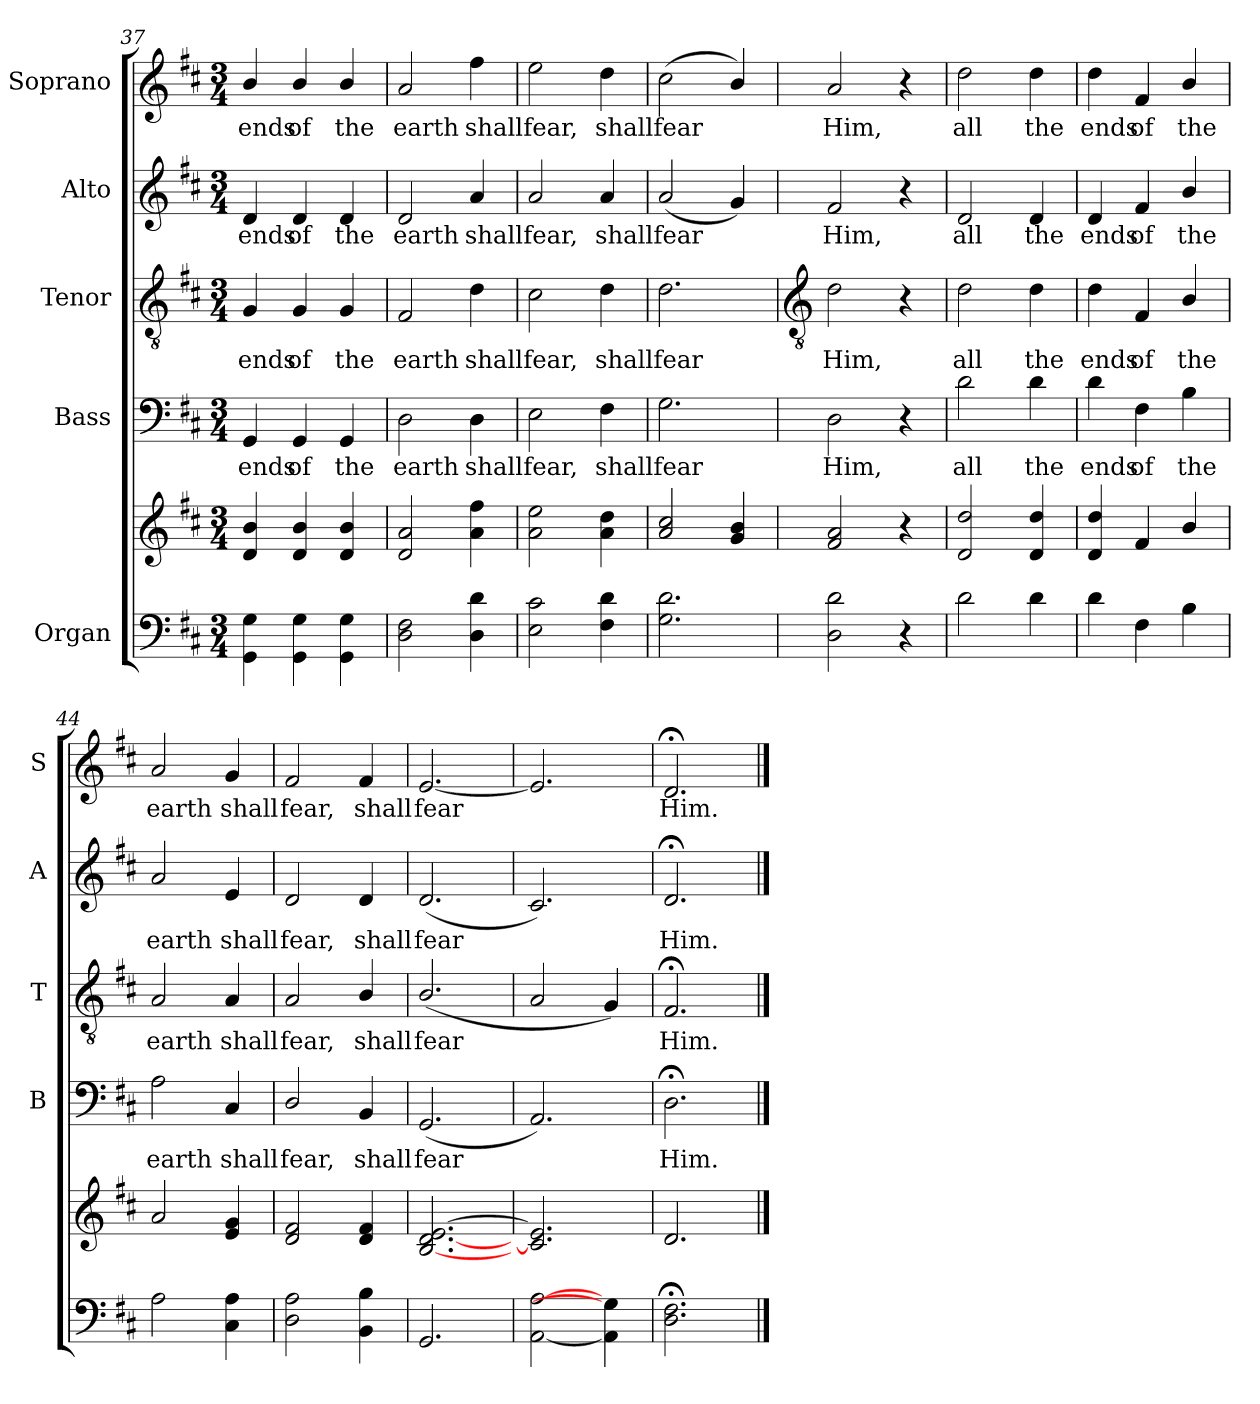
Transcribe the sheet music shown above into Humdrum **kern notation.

**kern	**kern	**kern	**text	**kern	**text	**kern	**text	**kern	**text
*part5	*part5	*part4	*part4	*part3	*part3	*part2	*part2	*part1	*part1
*staff6	*staff5	*staff4	*staff4	*staff3	*staff3	*staff2	*staff2	*staff1	*staff1
*I"Organ	*	*I"Bass	*	*I"Tenor	*	*I"Alto	*	*I"Soprano	*
*	*	*I'B	*	*I'T	*	*I'A	*	*I'S	*
*clefF4	*clefG2	*clefF4	*	*clefGv2	*	*clefG2	*	*clefG2	*
*k[f#c#]	*k[f#c#]	*k[f#c#]	*	*k[f#c#]	*	*k[f#c#]	*	*k[f#c#]	*
*D:	*D:	*D:	*	*D:	*	*D:	*	*D:	*
*M3/4	*M3/4	*M3/4	*	*M3/4	*	*M3/4	*	*M3/4	*
=37	=37	=37	=37	=37	=37	=37	=37	=37	=37
*^	*	*	*	*	*	*	*	*	*
!	!	!	!	!LO:LY:b	!	!LO:LY:b	!	!LO:LY:b	!	!LO:LY:b
2ryy	4GG\ 4G\	4d/ 4b/	4GG	ends	4G	ends	4d	ends	4b/	ends
!	!	!	!	!LO:LY:b	!	!LO:LY:b	!	!LO:LY:b	!	!LO:LY:b
.	4GG\ 4G\	4d/ 4b/	4GG	of	4G	of	4d	of	4b/	of
!	!	!	!	!LO:LY:b	!	!LO:LY:b	!	!LO:LY:b	!	!LO:LY:b
4ryy	4GG\ 4G\	4d/ 4b/	4GG	the	4G	the	4d	the	4b/	the
=38	=38	=38	=38	=38	=38	=38	=38	=38	=38	=38
!	!	!	!	!LO:LY:b	!	!LO:LY:b	!	!LO:LY:b	!	!LO:LY:b
2.ryy	2D 2F#	2d 2a	2D	earth	2F#	earth	2d	earth	2a	earth
!	!	!	!	!LO:LY:b	!	!LO:LY:b	!	!LO:LY:b	!	!LO:LY:b
.	4D 4d	4a 4ff#	4D	shall	4d	shall	4a	shall	4ff#	shall
=39	=39	=39	=39	=39	=39	=39	=39	=39	=39	=39
!	!	!	!	!LO:LY:b	!	!LO:LY:b	!	!LO:LY:b	!	!LO:LY:b
2.ryy	2E 2c#	2a 2ee	2E	fear,	2c#	fear,	2a	fear,	2ee	fear,
!	!	!	!	!LO:LY:b	!	!LO:LY:b	!	!LO:LY:b	!	!LO:LY:b
.	4F# 4d	4a 4dd	4F#	shall	4d	shall	4a	shall	4dd	shall
=40	=40	=40	=40	=40	=40	=40	=40	=40	=40	=40
!	!	!	!	!LO:LY:b	!	!LO:LY:b	!	!LO:LY:b	!	!LO:LY:b
2.ryy	2.G 2.d	2a/ 2cc#/	2.G	fear	2.d	fear	(<2a	fear	(<2cc#	fear
.	.	4g/ 4b/	.	.	.	.	4g)	.	4b/)	.
*v	*v	*	*	*	*	*	*	*	*	*
!!LO:LB:g=z
=41	=41	=41	=41	=41	=41	=41	=41	=41	=41
*	*	*	*	*clefGv2	*	*	*	*	*
!	!	!	!LO:LY:b	!	!LO:LY:b	!	!LO:LY:b	!	!LO:LY:b
2D 2d	2f# 2a	2D	Him,	2d	Him,	2f#	Him,	2a	Him,
4r	4r	4r	.	4r	.	4r	.	4r	.
=42	=42	=42	=42	=42	=42	=42	=42	=42	=42
!	!	!	!LO:LY:b	!	!LO:LY:b	!	!LO:LY:b	!	!LO:LY:b
2d	2d 2dd	2d	all	2d	all	2d	all	2dd	all
!	!	!	!LO:LY:b	!	!LO:LY:b	!	!LO:LY:b	!	!LO:LY:b
4d	4d 4dd	4d	the	4d	the	4d	the	4dd	the
=43	=43	=43	=43	=43	=43	=43	=43	=43	=43
!	!	!	!LO:LY:b	!	!LO:LY:b	!	!LO:LY:b	!	!LO:LY:b
4d	4d 4dd	4d	ends	4d	ends	4d	ends	4dd	ends
!	!	!	!LO:LY:b	!	!LO:LY:b	!	!LO:LY:b	!	!LO:LY:b
4F#	4f#	4F#	of	4F#	of	4f#	of	4f#	of
!	!	!	!LO:LY:b	!	!LO:LY:b	!	!LO:LY:b	!	!LO:LY:b
4B	4b/	4B	the	4B/	the	4b/	the	4b/	the
=44	=44	=44	=44	=44	=44	=44	=44	=44	=44
!	!	!	!LO:LY:b	!	!LO:LY:b	!	!LO:LY:b	!	!LO:LY:b
2A	2a	2A	earth	2A	earth	2a	earth	2a	earth
!	!	!	!LO:LY:b	!	!LO:LY:b	!	!LO:LY:b	!	!LO:LY:b
4C#\ 4A\	4e 4g	4C#	shall	4A	shall	4e	shall	4g	shall
=45	=45	=45	=45	=45	=45	=45	=45	=45	=45
!	!	!	!LO:LY:b	!	!LO:LY:b	!	!LO:LY:b	!	!LO:LY:b
2D 2A	2d 2f#	2D/	fear,	2A	fear,	2d	fear,	2f#	fear,
!	!	!	!LO:LY:b	!	!LO:LY:b	!	!LO:LY:b	!	!LO:LY:b
4BB\ 4B\	4d 4f#	4BB	shall	4B/	shall	4d	shall	4f#	shall
=46	=46	=46	=46	=46	=46	=46	=46	=46	=46
!	!	!	!LO:LY:b	!	!LO:LY:b	!	!LO:LY:b	!	!LO:LY:b
2.GG	[2.B [2.d [2.e	(<2.GG	fear	(<2.B/	fear	(<2.d	fear	[2.e	fear
=47	=47	=47	=47	=47	=47	=47	=47	=47	=47
[2AA\ [2A\	2.c#] 2.e]	2.AA)	.	2A	.	2.c#)	.	2.e]	.
4AA] 4G]	.	.	.	4G)	.	.	.	.	.
=48	=48	=48	=48	=48	=48	=48	=48	=48	=48
!	!	!	!LO:LY:b	!	!LO:LY:b	!	!LO:LY:b	!	!LO:LY:b
2.D; 2.F#;	2.d	2.D;<\	Him.	2.F#;<	Him.	2.d;<	Him.	2.d;<	Him.
==	==	==	==	==	==	==	==	==	==
*-	*-	*-	*-	*-	*-	*-	*-	*-	*-
